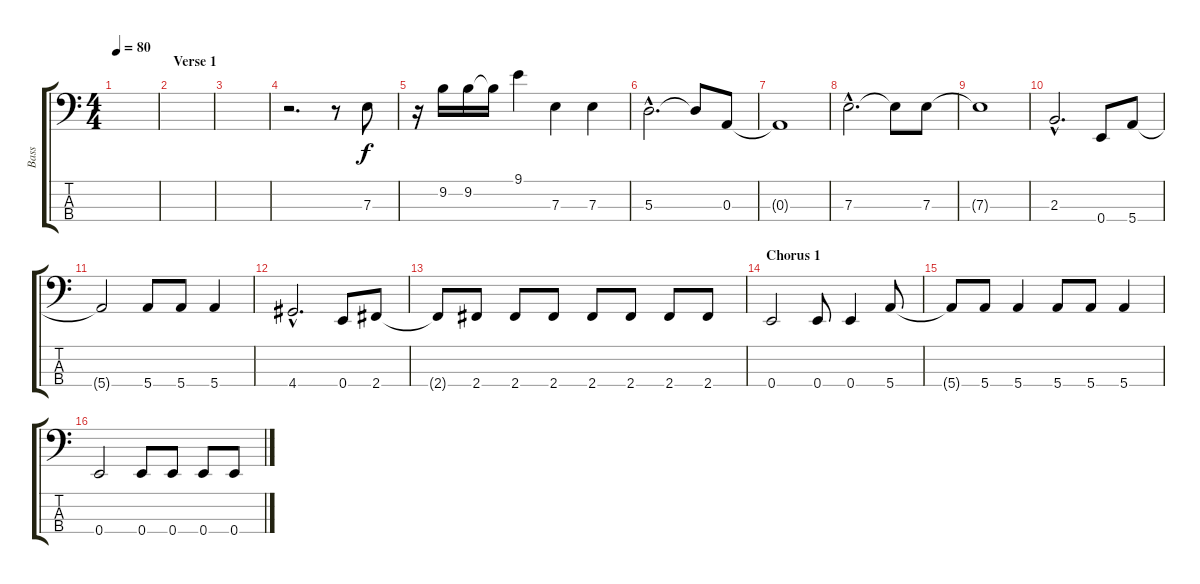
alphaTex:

\track ("Bass" "Bass") {instrument acousticbass}
\staff {score tabs}
\tuning (G2 D2 A1 E1) {hide}
\ts (4 4)
\tempo 80
\clef f4
\ks c
|
\section ("" "Verse 1")
|
|
r.2{d} r.8 7.3.8 |
r.16 9.2.16 9.2.16 9.2{t}.16 9.1.4 7.3.4 7.3.4 |
5.3{hac}.2{d} 5.3{t}.8 0.3.8 |
0.3{t}.1 |
7.3{hac}.2{d} 7.3{t}.8 7.3.8 |
7.3{t}.1 |
\section ("" "")
2.3{hac}.2{d} 0.4.8 5.4.8 |
5.4{t}.2 5.4.8 5.4.8 5.4.4 |
4.4{hac}.2{d} 0.4.8 2.4.8 |
2.4{t}.8 2.4.8 2.4.8 2.4.8 2.4.8 2.4.8 2.4.8 2.4.8 |
\section ("" "Chorus 1")
0.4.2 0.4.8 0.4.4 5.4.8 |
5.4{t}.8 5.4.8 5.4.4 5.4.8 5.4.8 5.4.4 |
0.4.2 0.4.8 0.4.8 0.4.8 0.4.8
